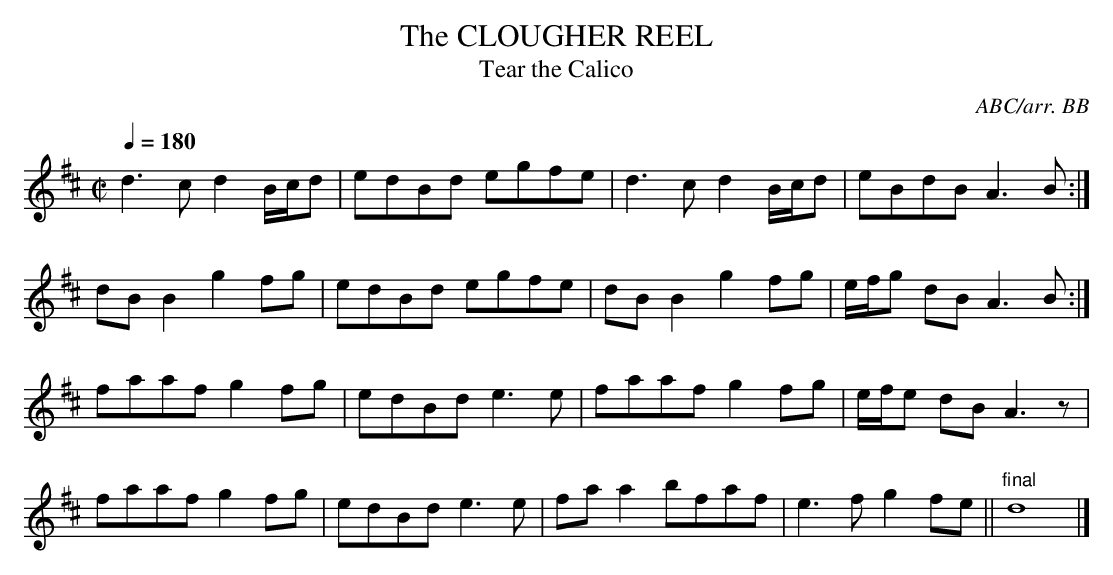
X:1
T:CLOUGHER REEL, The
T:Tear the Calico
C:ABC/arr. BB
M:C|
L:1/8
Q:1/4=180
K:D
d3c d2 B/c/d|edBd egfe|d3c d2 B/c/d|eBdB A3B :|
dBB2 g2 fg|edBd egfe|dBB2 g2 fg|e/f/g dB A3B :|
faaf g2 fg|edBd e3 e|faaf g2 fg|e/f/e dB A3z|
faaf g2 fg|edBd e3 e|faa2 bfaf|e3f g2 fe||"final"d8|]
